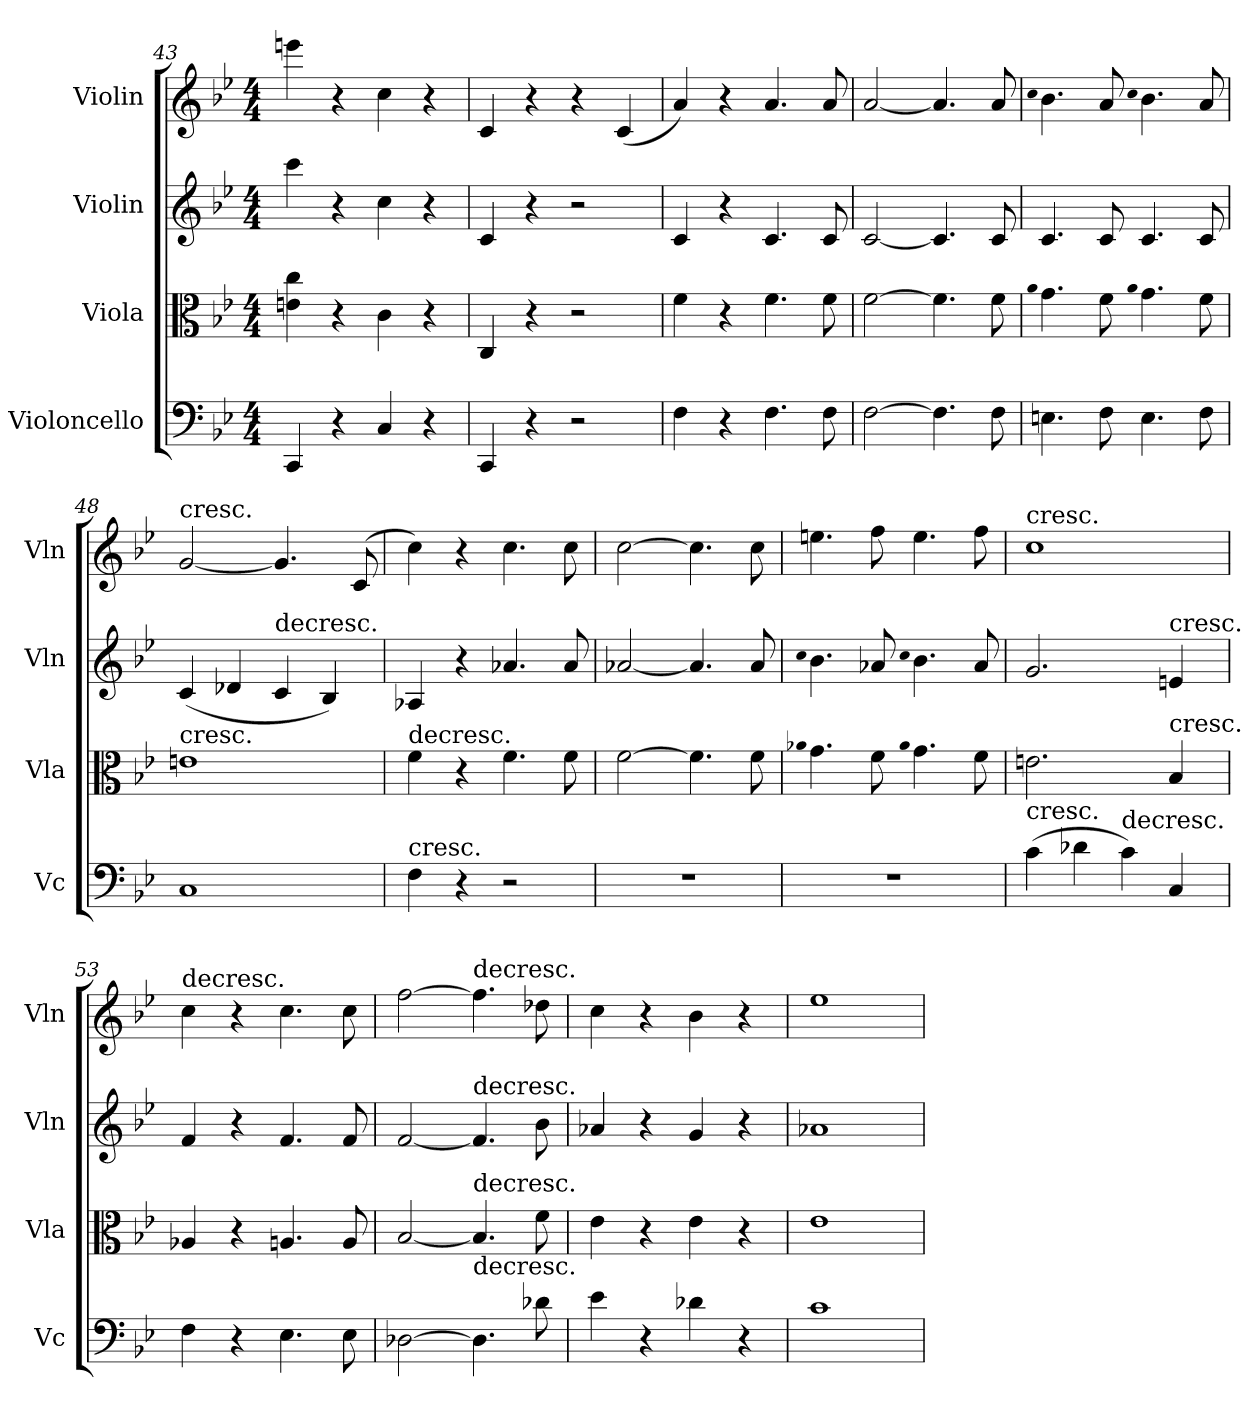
**kern	**kern	**kern	**kern
*part4	*part3	*part2	*part1
*staff4	*staff3	*staff2	*staff1
*I"Violoncello	*I"Viola	*I"Violin	*I"Violin
*I'Vc	*I'Vla	*I'Vln	*I'Vln
*clefF4	*clefC3	*clefG2	*clefG2
*k[b-e-]	*k[b-e-]	*k[b-e-]	*k[b-e-]
*B-:	*B-:	*B-:	*B-:
*M4/4	*M4/4	*M4/4	*M4/4
=43	=43	=43	=43
4CC/	4en\ 4cc\	4ccc\	4eeen\
4r	4r	4r	4r
4C/	4c\	4cc\	4cc\
4r	4r	4r	4r
=44	=44	=44	=44
4CC/	4C/	4c/	4c/
4r	4r	4r	4r
2r	2r	2r	4r
.	.	.	(4c/
=45	=45	=45	=45
4F\	4f\	4c/	4a/)
4r	4r	4r	4r
4.F\	4.f\	4.c/	4.a/
8F\	8f\	8c/	8a/
=46	=46	=46	=46
[2F\	[2f\	[2c/	[2a/
4.F\]	4.f\]	4.c/]	4.a/]
8F\	8f\	8c/	8a/
=47	=47	=47	=47
.	qa	.	qcc
4.En\	4.g\	4.c/	4.b-\
8F\	8f\	8c/	8a/
.	qa	.	qcc
4.E\	4.g\	4.c/	4.b-\
8F\	8f\	8c/	8a/
=48	=48	=48	=48
!	!	!	!LO:TX:t=cresc.
!	!LO:TX:t=cresc.	!	!
1C	1en	(4c/	[2g/
.	.	4d-X/	.
!	!	!LO:TX:t=decresc.	!
.	.	4c/	4.g/]
.	.	4B-/)	.
.	.	.	(8c/
=49	=49	=49	=49
!	!LO:TX:t=decresc.	!	!
!LO:TX:t=cresc.	!	!	!
4F\	4f\	4A-X/	4cc\)
4r	4r	4r	4r
2r	4.f\	4.a-X/	4.cc\
.	8f\	8a-/	8cc\
=50	=50	=50	=50
1r	[2f\	[2a-X/	[2cc\
.	4.f\]	4.a-/]	4.cc\]
.	8f\	8a-/	8cc\
=51	=51	=51	=51
.	qa-X	qcc	.
1r	4.g\	4.b-\	4.een\
.	8f\	8a-X/	8ff\
.	qa-	qcc	.
.	4.g\	4.b-\	4.ee\
.	8f\	8a-/	8ff\
=52	=52	=52	=52
!	!	!	!LO:TX:t=cresc.
!LO:TX:t=cresc.	!	!	!
(4c\	2.en\	2.g/	1cc
4d-X\	.	.	.
!LO:TX:t=decresc.	!	!	!
4c\)	.	.	.
!	!	!LO:TX:t=cresc.	!
!	!LO:TX:t=cresc.	!	!
4C/	4B-/	4en/	.
=53	=53	=53	=53
!	!	!	!LO:TX:t=decresc.
4F\	4A-X/	4f/	4cc\
4r	4r	4r	4r
4.E-\	4.An/	4.f/	4.cc\
8E-\	8A/	8f/	8cc\
=54	=54	=54	=54
[2D-X\	[2B-/	[2f/	[2ff\
!	!	!	!LO:TX:t=decresc.
!	!	!LO:TX:t=decresc.	!
!	!LO:TX:t=decresc.	!	!
!LO:TX:t=decresc.	!	!	!
4.D-\]	4.B-/]	4.f/]	4.ff\]
8d-X\	8f\	8b-\	8dd-X\
=55	=55	=55	=55
4e-\	4e-\	4a-X/	4cc\
4r	4r	4r	4r
4d-X\	4e-\	4g/	4b-\
4r	4r	4r	4r
=56	=56	=56	=56
1c	1e-	1a-X	1ee-
=	=	=	=
*-	*-	*-	*-
